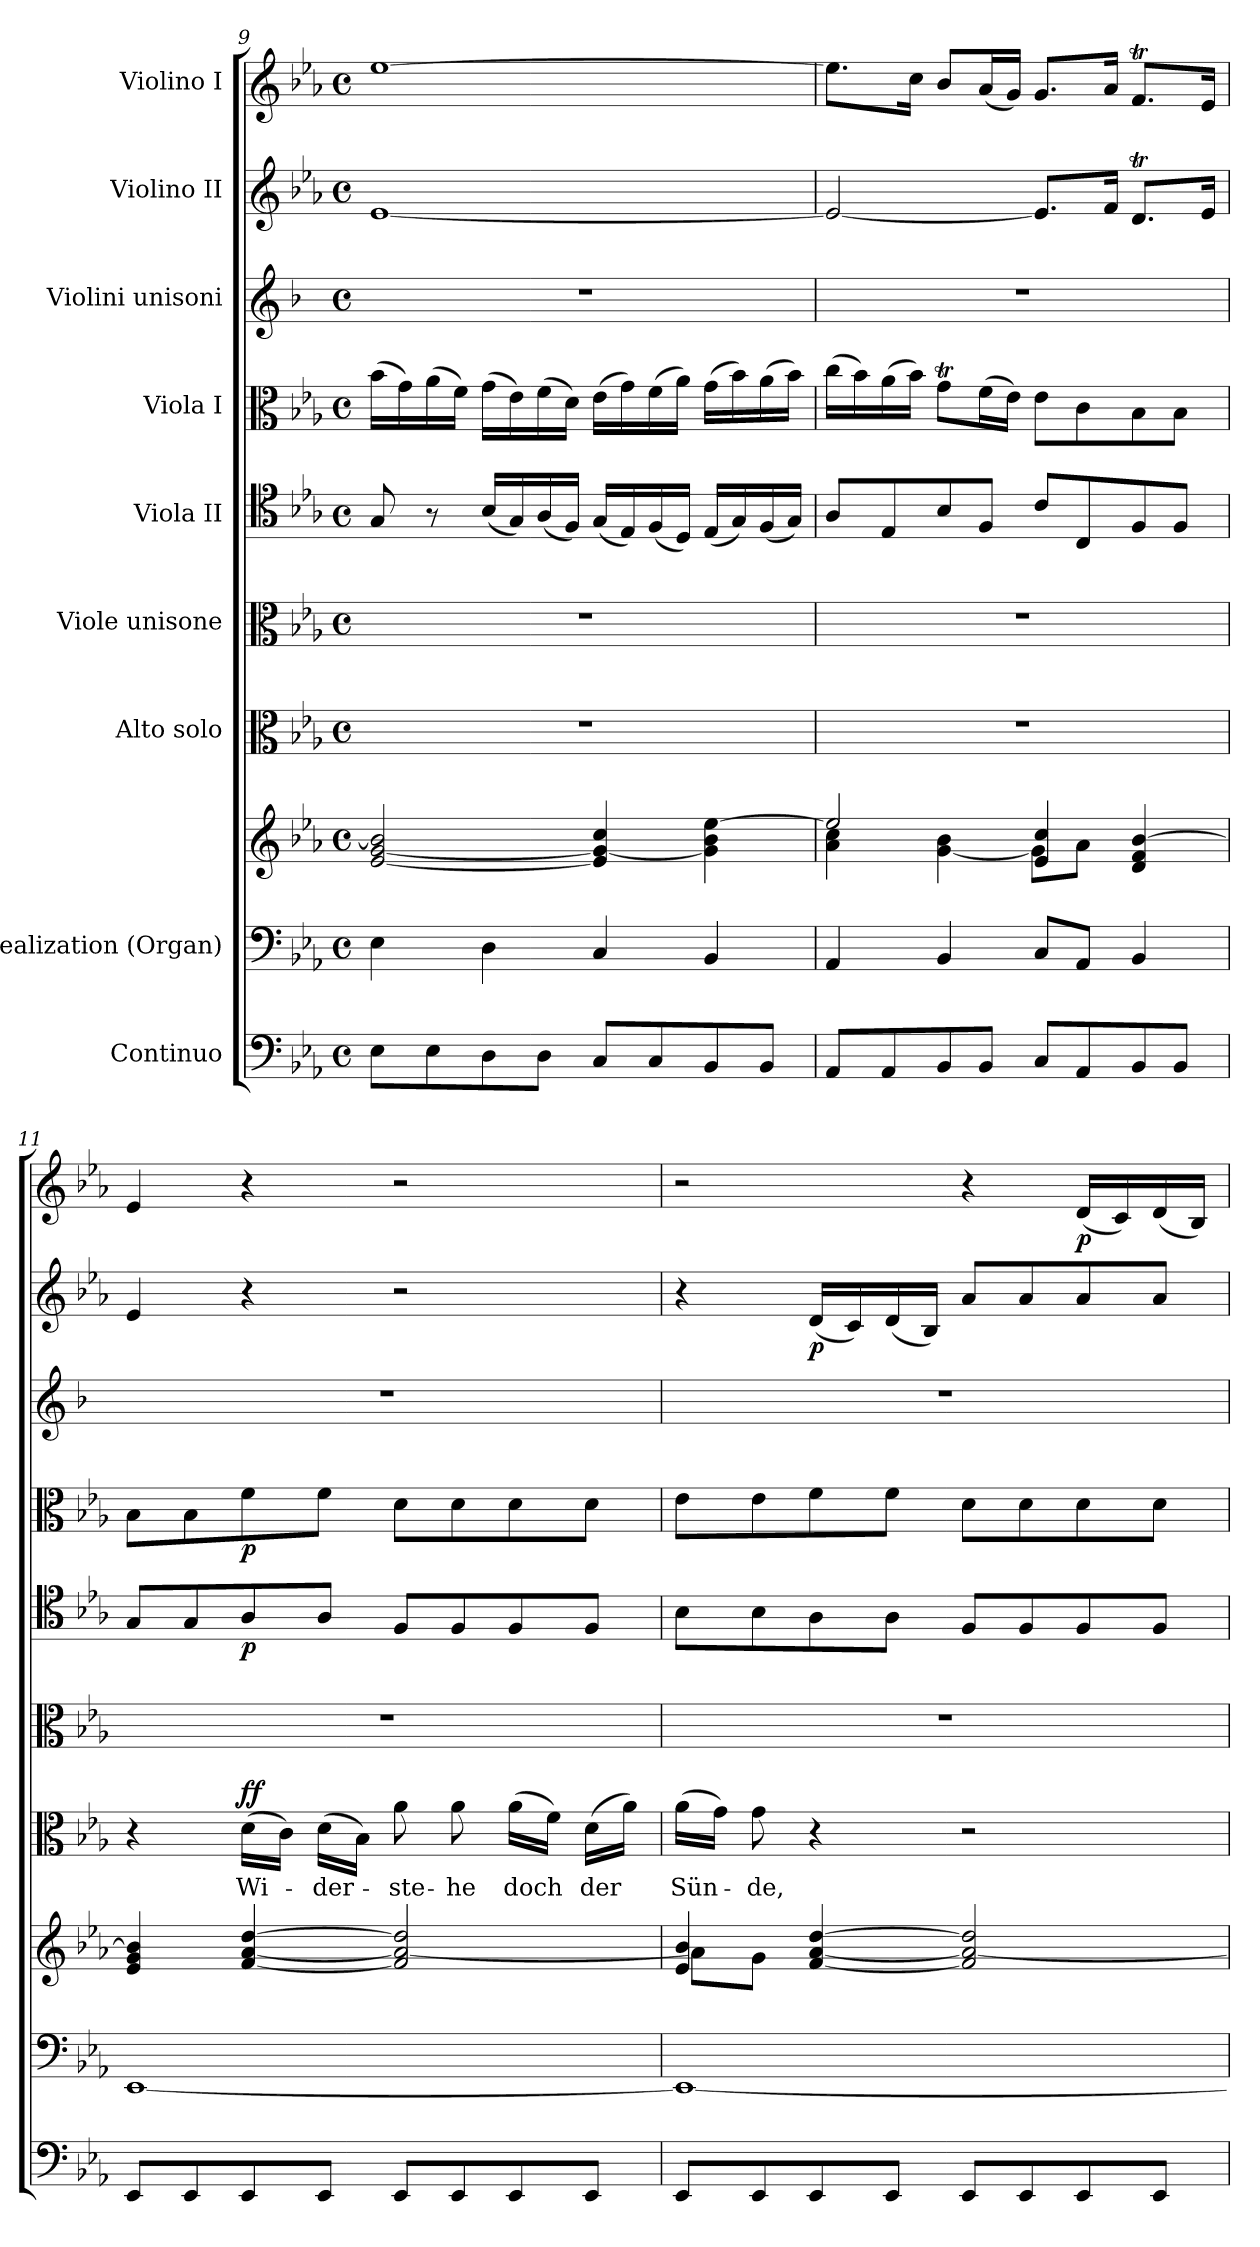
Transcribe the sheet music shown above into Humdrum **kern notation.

**kern	**kern	**kern	**kern	**text	**dynam	**kern	**kern	**dynam	**kern	**dynam	**kern	**kern	**dynam	**kern	**dynam
*part9	*part8	*part8	*part7	*part7	*part7	*part6	*part5	*part5	*part4	*part4	*part3	*part2	*part2	*part1	*part1
*staff10	*staff9	*staff8	*staff7	*staff7	*staff7	*staff6	*staff5	*staff5	*staff4	*staff4	*staff3	*staff2	*staff2	*staff1	*staff1
*I"Continuo	*I"Realization (Organ)	*	*I"Alto solo	*	*	*I"Viole unisone	*I"Viola II	*	*I"Viola I	*	*I"Violini unisoni	*I"Violino II	*	*I"Violino I	*
*clefF4	*clefF4	*clefG2	*clefC3	*	*	*clefC3	*clefC4	*	*clefC3	*	*clefG2	*clefG2	*	*clefG2	*
*	*	*	*	*	*	*	*	*	*	*	*ITrd1c2	*	*	*	*
*k[b-e-a-]	*k[b-e-a-]	*k[b-e-a-]	*k[b-e-a-]	*	*	*k[b-e-a-]	*k[b-e-a-]	*	*k[b-e-a-]	*	*k[b-e-a-]	*k[b-e-a-]	*	*k[b-e-a-]	*
*M4/4	*M4/4	*M4/4	*M4/4	*	*	*M4/4	*M4/4	*	*M4/4	*	*M4/4	*M4/4	*	*M4/4	*
*met(c)	*met(c)	*met(c)	*met(c)	*	*	*met(c)	*met(c)	*	*met(c)	*	*met(c)	*met(c)	*	*met(c)	*
=9	=9	=9	=9	=9	=9	=9	=9	=9	=9	=9	=9	=9	=9	=9	=9
8E-\L	4E-\	[2e-/ [2g/ 2b-/]	1r	.	.	1r	8G/	.	(>16b-\LL	.	1r	[1e-	.	[1ee-	.
.	.	.	.	.	.	.	.	.	16g\)	.	.	.	.	.	.
8E-\	.	.	.	.	.	.	8r	.	(>16a-\	.	.	.	.	.	.
.	.	.	.	.	.	.	.	.	16f\JJ)	.	.	.	.	.	.
8D\	4D\	.	.	.	.	.	(<16B-/LL	.	(>16g\LL	.	.	.	.	.	.
.	.	.	.	.	.	.	16G/)	.	16e-\)	.	.	.	.	.	.
8D\J	.	.	.	.	.	.	(<16A-/	.	(>16f\	.	.	.	.	.	.
.	.	.	.	.	.	.	16F/JJ)	.	16d\JJ)	.	.	.	.	.	.
8C/L	4C/	4e-/] 4g/_ 4cc/	.	.	.	.	(<16G/LL	.	(>16e-\LL	.	.	.	.	.	.
.	.	.	.	.	.	.	16E-/)	.	16g\)	.	.	.	.	.	.
8C/	.	.	.	.	.	.	(<16F/	.	(>16f\	.	.	.	.	.	.
.	.	.	.	.	.	.	16D/JJ)	.	16a-\JJ)	.	.	.	.	.	.
8BB-/	4BB-/	4g\] 4b-\ [4ee-\	.	.	.	.	(<16E-/LL	.	(>16g\LL	.	.	.	.	.	.
.	.	.	.	.	.	.	16G/)	.	16b-\)	.	.	.	.	.	.
8BB-/J	.	.	.	.	.	.	(<16F/	.	(>16a-\	.	.	.	.	.	.
.	.	.	.	.	.	.	16G/JJ)	.	16b-\JJ)	.	.	.	.	.	.
!!LO:LB:g=z
=10	=10	=10	=10	=10	=10	=10	=10	=10	=10	=10	=10	=10	=10	=10	=10
*	*	*^	*	*	*	*	*	*	*	*	*	*	*	*	*
8AA-/L	4AA-/	2ee-/]	4a-\ 4cc\	1r	.	.	1r	8A-/L	.	(>16cc\LL	.	1r	2e-/_	.	8.ee-\L]	.
.	.	.	.	.	.	.	.	.	.	16b-\)	.	.	.	.	.	.
8AA-/	.	.	.	.	.	.	.	8E-/	.	(>16a-\	.	.	.	.	.	.
.	.	.	.	.	.	.	.	.	.	16b-\JJ)	.	.	.	.	16cc\Jk	.
8BB-/	4BB-/	.	[4g\ 4b-\	.	.	.	.	8B-/	.	8gt\L	.	.	.	.	8b-/L	.
8BB-/J	.	.	.	.	.	.	.	8F/J	.	(>16f\L	.	.	.	.	(<16a-/L	.
.	.	.	.	.	.	.	.	.	.	16e-\JJ)	.	.	.	.	16g/JJ)	.
8C/L	8C/L	4e-/ 4cc/	8g\L]	.	.	.	.	8c/L	.	8e-\L	.	.	8.e-/L]	.	8.g/L	.
8AA-/	8AA-/J	.	8a-\J	.	.	.	.	8C/	.	8c\	.	.	.	.	.	.
.	.	.	.	.	.	.	.	.	.	.	.	.	16f/Jk	.	16a-/Jk	.
8BB-/	4BB-/	4d/ 4f/ [4b-/	4ryy	.	.	.	.	8F/	.	8B-\	.	.	8.dt/L	.	8.fT/L	.
8BB-/J	.	.	.	.	.	.	.	8F/J	.	8B-\J	.	.	.	.	.	.
.	.	.	.	.	.	.	.	.	.	.	.	.	16e-/Jk	.	16e-/Jk	.
*	*	*v	*v	*	*	*	*	*	*	*	*	*	*	*	*	*
=11	=11	=11	=11	=11	=11	=11	=11	=11	=11	=11	=11	=11	=11	=11	=11
8EE-/L	[1EE-	4e-/ 4g/ 4b-/]	4r	.	.	1r	8G/L	.	8B-\L	.	1r	4e-/	.	4e-/	.
8EE-/	.	.	.	.	.	.	8G/	.	8B-\	.	.	.	.	.	.
!	!	!	!	!LO:LY:b	!LO:DY:b	!	!	!LO:DY:b	!	!LO:DY:b	!	!	!	!	!
8EE-/	.	[4f/ [4a-/ [4dd/	(>16d\LL	Wi-	ff	.	8A-/	p	8f\	p	.	4r	.	4r	.
.	.	.	16c\JJ)	.	.	.	.	.	.	.	.	.	.	.	.
!	!	!	!	!LO:LY:b	!	!	!	!	!	!	!	!	!	!	!
8EE-/J	.	.	(>16d\LL	-der-	.	.	8A-/J	.	8f\J	.	.	.	.	.	.
.	.	.	16B-\JJ)	.	.	.	.	.	.	.	.	.	.	.	.
!	!	!	!	!LO:LY:b	!	!	!	!	!	!	!	!	!	!	!
8EE-/L	.	2f/] 2a-/_ 2dd/]	8a-\	-ste-	.	.	8F/L	.	8d\L	.	.	2r	.	2r	.
!	!	!	!	!LO:LY:b	!	!	!	!	!	!	!	!	!	!	!
8EE-/	.	.	8a-\	-he	.	.	8F/	.	8d\	.	.	.	.	.	.
!	!	!	!	!LO:LY:b	!	!	!	!	!	!	!	!	!	!	!
8EE-/	.	.	(>16a-\LL	doch	.	.	8F/	.	8d\	.	.	.	.	.	.
.	.	.	16f\JJ)	.	.	.	.	.	.	.	.	.	.	.	.
!	!	!	!	!LO:LY:b	!	!	!	!	!	!	!	!	!	!	!
8EE-/J	.	.	(>16d\LL	der	.	.	8F/J	.	8d\J	.	.	.	.	.	.
.	.	.	16a-\JJ)	.	.	.	.	.	.	.	.	.	.	.	.
=12	=12	=12	=12	=12	=12	=12	=12	=12	=12	=12	=12	=12	=12	=12	=12
*	*	*^	*	*	*	*	*	*	*	*	*	*	*	*	*
!	!	!	!	!	!LO:LY:b	!	!	!	!	!	!	!	!	!	!	!
8EE-/L	1EE-_	4e-/ 4b-/	8a-\L]	(>16a-\LL	Sün-	.	1r	8B-\L	.	8e-\L	.	1r	4r	.	2r	.
.	.	.	.	16g\JJ)	.	.	.	.	.	.	.	.	.	.	.	.
!	!	!	!	!	!LO:LY:b	!	!	!	!	!	!	!	!	!	!	!
8EE-/	.	.	8g\J	8g\	-de,	.	.	8B-\	.	8e-\	.	.	.	.	.	.
!	!	!	!	!	!	!	!	!	!	!	!	!	!	!LO:DY:b	!	!
8EE-/	.	[4f/ [4a-/ [4dd/	2.ryy	4r	.	.	.	8A-\	.	8f\	.	.	(<16d/LL	p	.	.
.	.	.	.	.	.	.	.	.	.	.	.	.	16c/)	.	.	.
8EE-/J	.	.	.	.	.	.	.	8A-\J	.	8f\J	.	.	(<16d/	.	.	.
.	.	.	.	.	.	.	.	.	.	.	.	.	16B-/JJ)	.	.	.
8EE-/L	.	2f/] 2a-/_ 2dd/]	.	2r	.	.	.	8F/L	.	8d\L	.	.	8a-/L	.	4r	.
8EE-/	.	.	.	.	.	.	.	8F/	.	8d\	.	.	8a-/	.	.	.
!	!	!	!	!	!	!	!	!	!	!	!	!	!	!	!	!LO:DY:b
8EE-/	.	.	.	.	.	.	.	8F/	.	8d\	.	.	8a-/	.	(<16d/LL	p
.	.	.	.	.	.	.	.	.	.	.	.	.	.	.	16c/)	.
8EE-/J	.	.	.	.	.	.	.	8F/J	.	8d\J	.	.	8a-/J	.	(<16d/	.
.	.	.	.	.	.	.	.	.	.	.	.	.	.	.	16B-/JJ)	.
*	*	*v	*v	*	*	*	*	*	*	*	*	*	*	*	*	*
=	=	=	=	=	=	=	=	=	=	=	=	=	=	=	=
*-	*-	*-	*-	*-	*-	*-	*-	*-	*-	*-	*-	*-	*-	*-	*-
